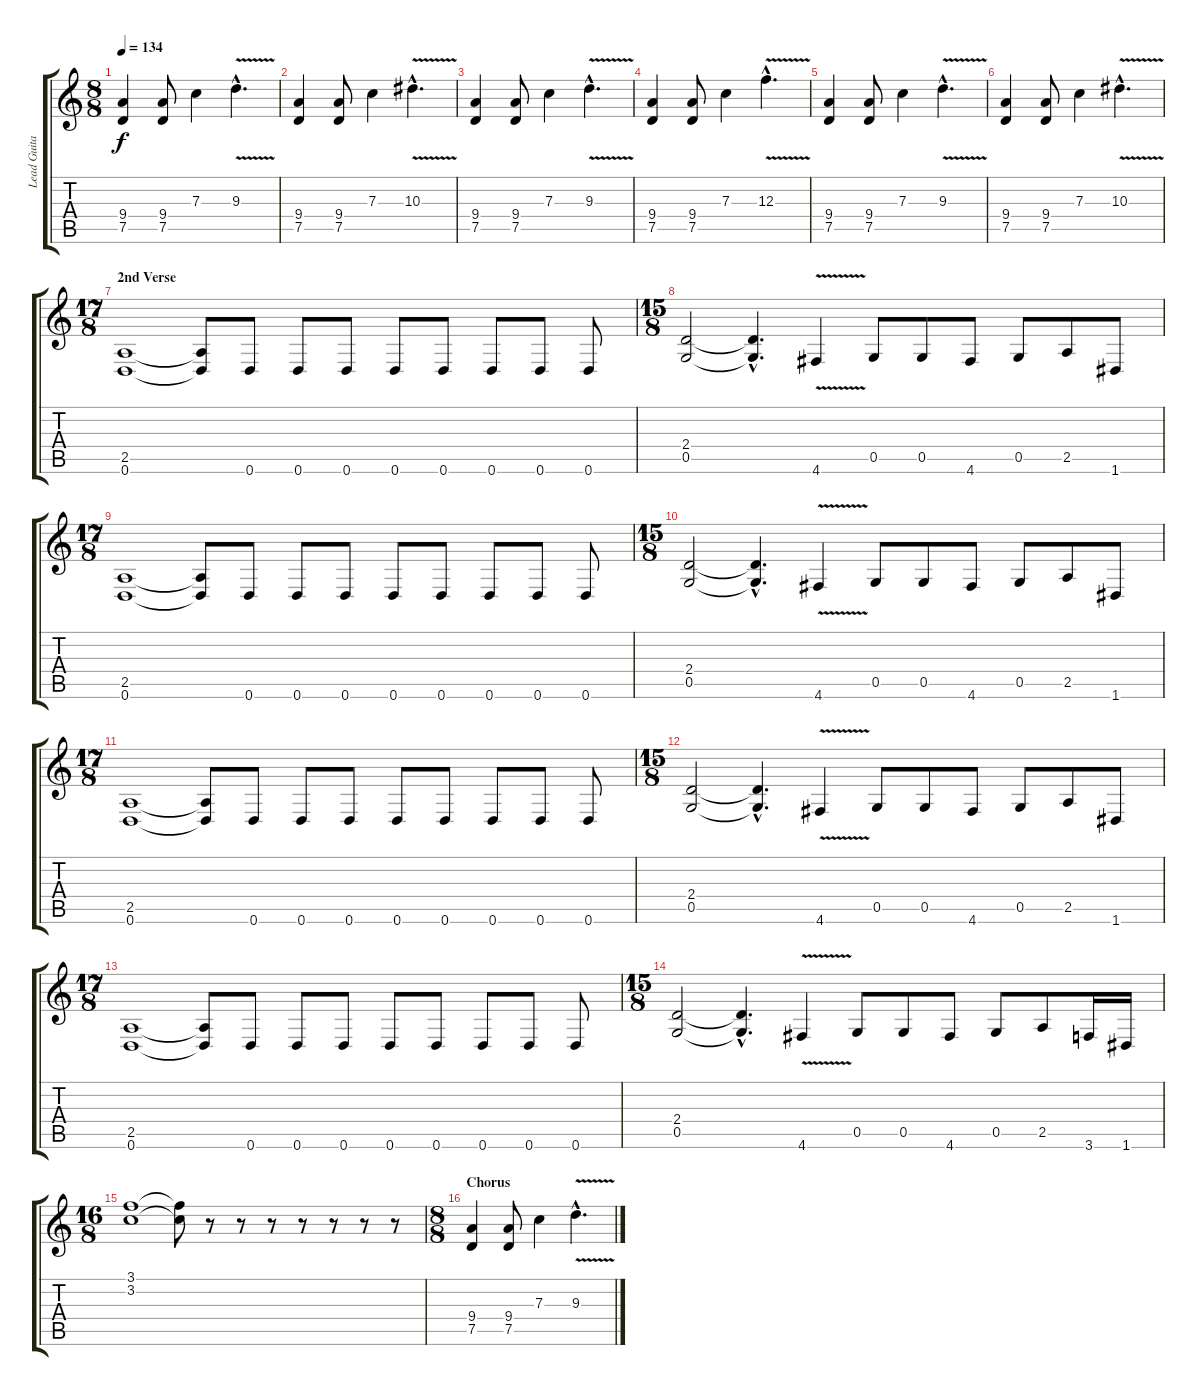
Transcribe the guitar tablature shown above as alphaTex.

\track ("Lead Guitar (Demir)" "Lead Guita") {instrument overdrivenguitar}
\staff {score tabs}
\tuning (D4 A3 F3 C3 G2 D2) {hide}
\ts (8 8)
\tempo 134
\clef g2
\ks c
(9.4 7.5).4{dy f} (9.4 7.5).8 7.3.4 9.3{v hac}.4{d} |
(9.4 7.5).4 (9.4 7.5).8 7.3.4 10.3{v hac}.4{d} |
(9.4 7.5).4 (9.4 7.5).8 7.3.4 9.3{v hac}.4{d} |
(9.4 7.5).4 (9.4 7.5).8 7.3.4 12.3{v hac}.4{d} |
(9.4 7.5).4 (9.4 7.5).8 7.3.4 9.3{v hac}.4{d} |
(9.4 7.5).4 (9.4 7.5).8 7.3.4 10.3{v hac}.4{d} |
\ts (17 8)
\section ("" "2nd Verse")
(2.5 0.6).1 (2.5{t} 0.6{t}).8 0.6.8 0.6.8 0.6.8 0.6.8 0.6.8 0.6.8 0.6.8 0.6.8 |
\ts (15 8)
(2.4 0.5).2 (2.4{hac t} 0.5{hac t}).4{d} 4.6{v}.4 0.5.8 0.5.8 4.6.8 0.5.8 2.5.8 1.6.8 |
\ts (17 8)
(2.5 0.6).1 (2.5{t} 0.6{t}).8 0.6.8 0.6.8 0.6.8 0.6.8 0.6.8 0.6.8 0.6.8 0.6.8 |
\ts (15 8)
(2.4 0.5).2 (2.4{hac t} 0.5{hac t}).4{d} 4.6{v}.4 0.5.8 0.5.8 4.6.8 0.5.8 2.5.8 1.6.8 |
\ts (17 8)
(2.5 0.6).1 (2.5{t} 0.6{t}).8 0.6.8 0.6.8 0.6.8 0.6.8 0.6.8 0.6.8 0.6.8 0.6.8 |
\ts (15 8)
(2.4 0.5).2 (2.4{hac t} 0.5{hac t}).4{d} 4.6{v}.4 0.5.8 0.5.8 4.6.8 0.5.8 2.5.8 1.6.8 |
\ts (17 8)
(2.5 0.6).1 (2.5{t} 0.6{t}).8 0.6.8 0.6.8 0.6.8 0.6.8 0.6.8 0.6.8 0.6.8 0.6.8 |
\ts (15 8)
(2.4 0.5).2 (2.4{hac t} 0.5{hac t}).4{d} 4.6{v}.4 0.5.8 0.5.8 4.6.8 0.5.8 2.5.8 3.6.16 1.6.16 |
\ts (16 8)
(3.1 3.2).1{volume 16} (3.1{t} 3.2{t}).8 r.8 r.8 r.8 r.8 r.8 r.8 r.8 |
\ts (8 8)
\section ("" "Chorus")
(9.4 7.5).4{volume 12} (9.4 7.5).8 7.3.4 9.3{v hac}.4{d}
